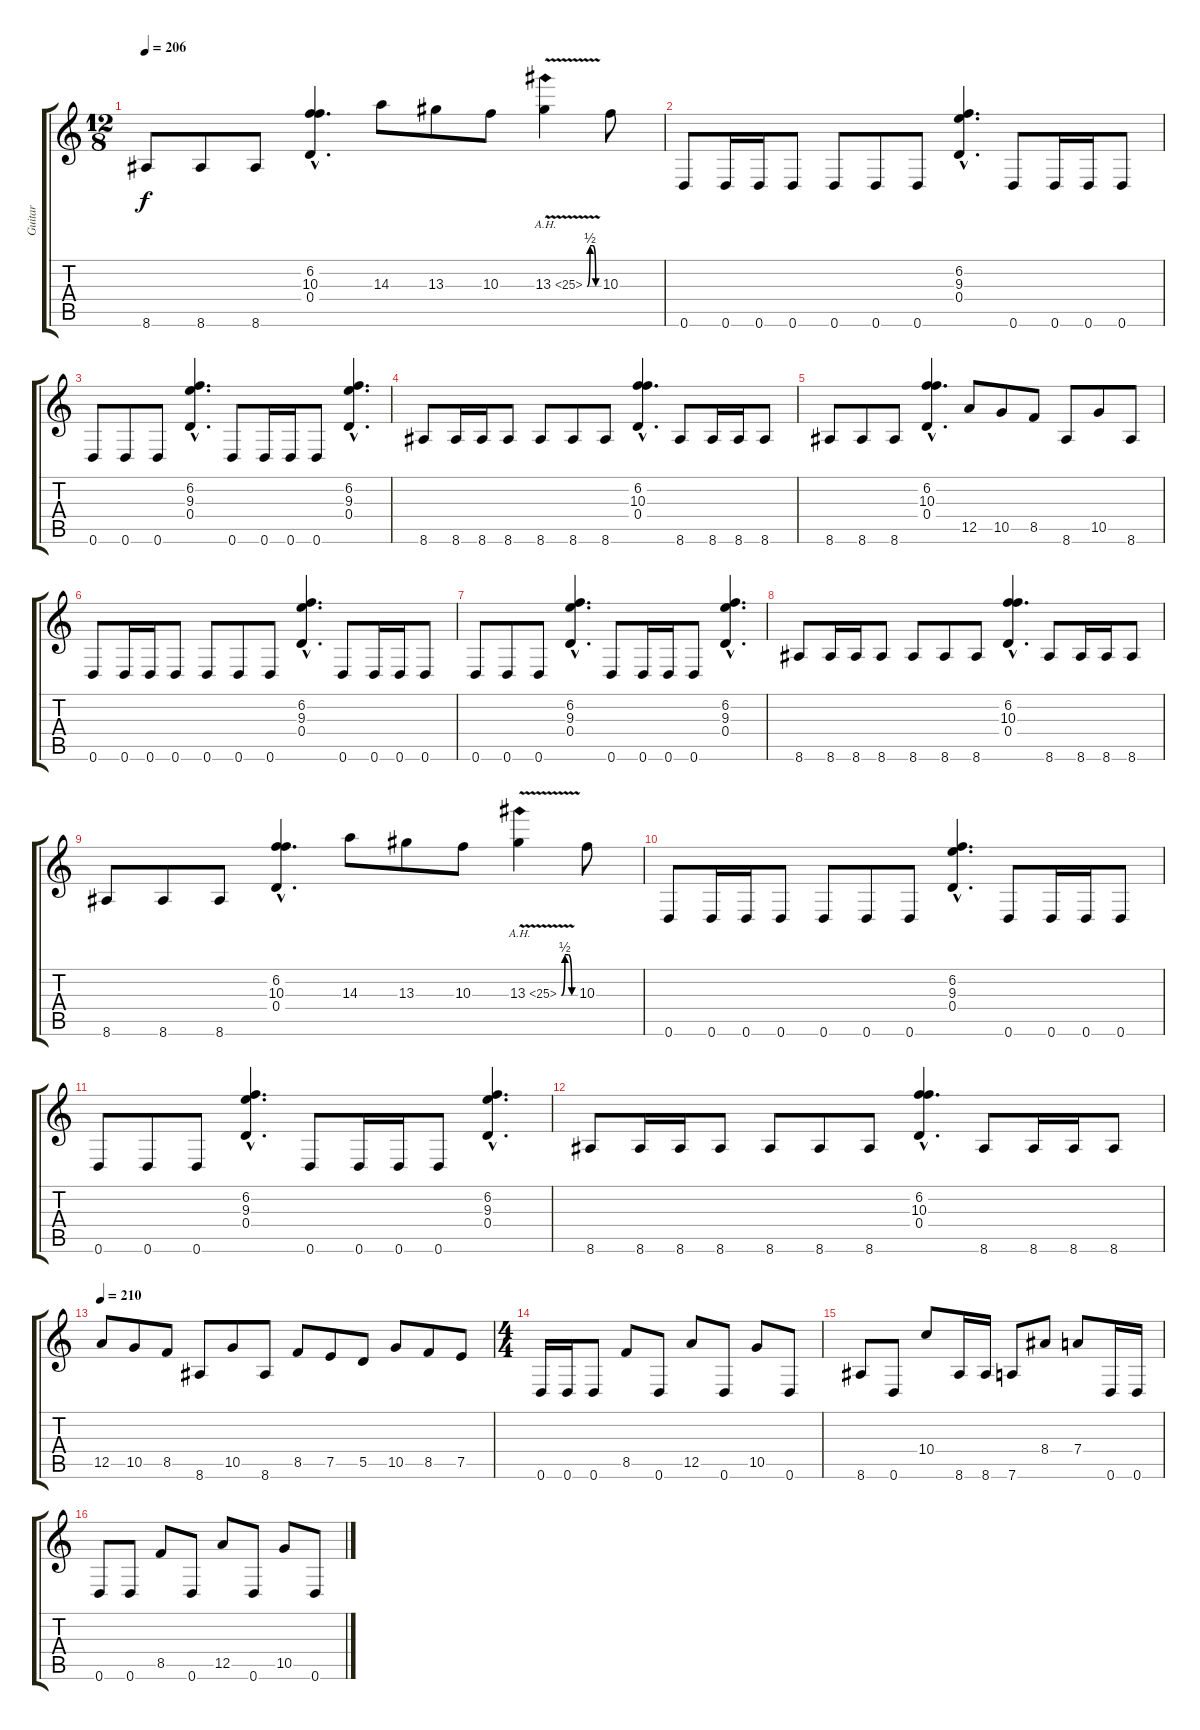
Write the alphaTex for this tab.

\track ("Guitar" "Guitar") {instrument distortionguitar}
\staff {score tabs}
\tuning (E4 B3 G3 D3 A2 D2) {hide}
\ts (12 8)
\tempo 206
\clef g2
\ks c
8.6.8{dy f} 8.6.8 8.6.8 (6.2{hac} 10.3{hac} 0.4{hac}).4{d} 14.3.8 13.3.8 10.3.8 13.3{be (custom 0 0 15 2 30 2 45 0 60 0) ah 12 v}.4 10.3.8 |
0.6.8 0.6.16 0.6.16 0.6.8 0.6.8 0.6.8 0.6.8 (6.2{hac} 9.3{hac} 0.4{hac}).4{d} 0.6.8 0.6.16 0.6.16 0.6.8 |
0.6.8 0.6.8 0.6.8 (6.2{hac} 9.3{hac} 0.4{hac}).4{d} 0.6.8 0.6.16 0.6.16 0.6.8 (6.2{hac} 9.3{hac} 0.4{hac}).4{d} |
8.6.8 8.6.16 8.6.16 8.6.8 8.6.8 8.6.8 8.6.8 (6.2{hac} 10.3{hac} 0.4{hac}).4{d} 8.6.8 8.6.16 8.6.16 8.6.8 |
8.6.8 8.6.8 8.6.8 (6.2{hac} 10.3{hac} 0.4{hac}).4{d} 12.5.8 10.5.8 8.5.8 8.6.8 10.5.8 8.6.8 |
0.6.8 0.6.16 0.6.16 0.6.8 0.6.8 0.6.8 0.6.8 (6.2{hac} 9.3{hac} 0.4{hac}).4{d} 0.6.8 0.6.16 0.6.16 0.6.8 |
0.6.8 0.6.8 0.6.8 (6.2{hac} 9.3{hac} 0.4{hac}).4{d} 0.6.8 0.6.16 0.6.16 0.6.8 (6.2{hac} 9.3{hac} 0.4{hac}).4{d} |
8.6.8 8.6.16 8.6.16 8.6.8 8.6.8 8.6.8 8.6.8 (6.2{hac} 10.3{hac} 0.4{hac}).4{d} 8.6.8 8.6.16 8.6.16 8.6.8 |
8.6.8 8.6.8 8.6.8 (6.2{hac} 10.3{hac} 0.4{hac}).4{d} 14.3.8 13.3.8 10.3.8 13.3{be (custom 0 0 15 2 30 2 45 0 60 0) ah 12 v}.4 10.3.8 |
0.6.8 0.6.16 0.6.16 0.6.8 0.6.8 0.6.8 0.6.8 (6.2{hac} 9.3{hac} 0.4{hac}).4{d} 0.6.8 0.6.16 0.6.16 0.6.8 |
0.6.8 0.6.8 0.6.8 (6.2{hac} 9.3{hac} 0.4{hac}).4{d} 0.6.8 0.6.16 0.6.16 0.6.8 (6.2{hac} 9.3{hac} 0.4{hac}).4{d} |
8.6.8 8.6.16 8.6.16 8.6.8 8.6.8 8.6.8 8.6.8 (6.2{hac} 10.3{hac} 0.4{hac}).4{d} 8.6.8 8.6.16 8.6.16 8.6.8 |
\tempo 210
12.5.8 10.5.8 8.5.8 8.6.8 10.5.8 8.6.8 8.5.8 7.5.8 5.5.8 10.5.8 8.5.8 7.5.8 |
\ts (4 4)
0.6.16 0.6.16 0.6.8 8.5.8 0.6.8 12.5.8 0.6.8 10.5.8 0.6.8 |
8.6.8 0.6.8 10.4.8 8.6.16 8.6.16 7.6.8 8.4.8 7.4.8 0.6.16 0.6.16 |
0.6.8 0.6.8 8.5.8 0.6.8 12.5.8 0.6.8 10.5.8 0.6.8
